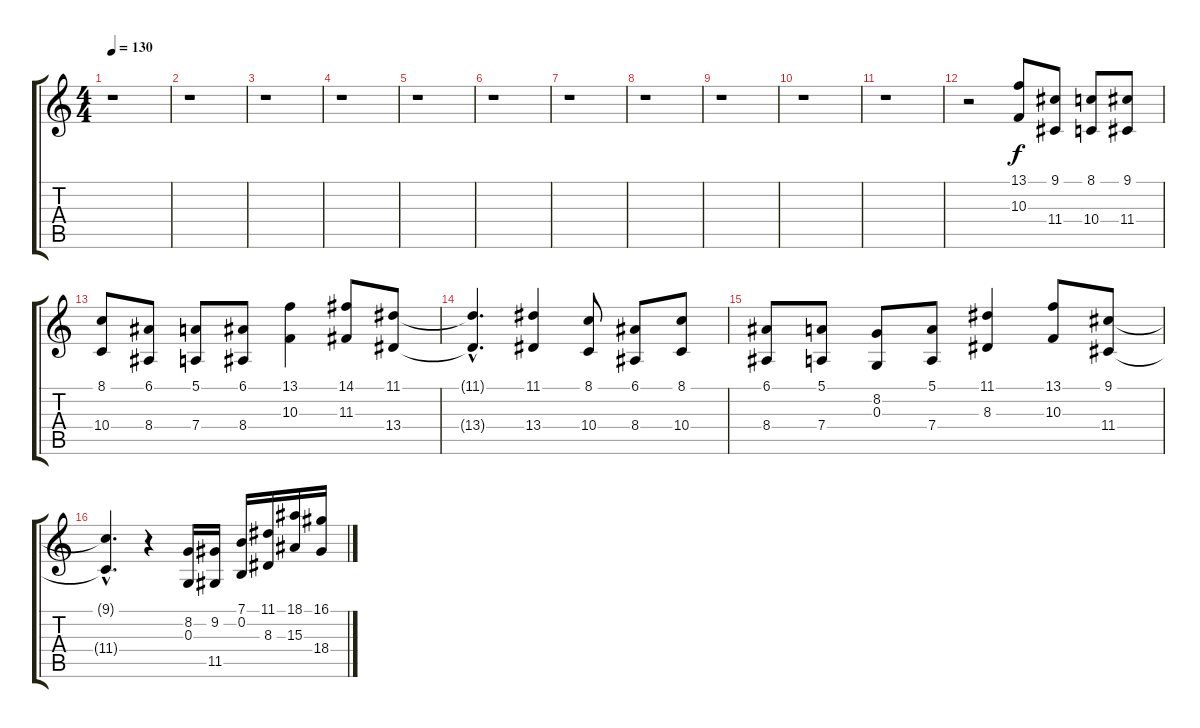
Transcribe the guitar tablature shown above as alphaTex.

\track "" {instrument electricgrandpiano}
\staff {score tabs}
\tuning (E4 B3 G3 D3 A2 E2) {hide}
\ts (4 4)
\tempo 130
\clef g2
\ks c
r.1{dy f} |
r.1 |
r.1 |
r.1 |
r.1 |
r.1 |
r.1 |
r.1 |
r.1 |
r.1 |
r.1 |
r.2 (13.1 10.3).8 (9.1 11.4).8 (8.1 10.4).8 (9.1 11.4).8 |
(8.1 10.4).8 (6.1 8.4).8 (5.1 7.4).8 (6.1 8.4).8 (13.1 10.3).4 (14.1 11.3).8 (11.1 13.4).8 |
(11.1{hac t} 13.4{hac t}).4{d} (11.1 13.4).4 (8.1 10.4).8 (6.1 8.4).8 (8.1 10.4).8 |
(6.1 8.4).8 (5.1 7.4).8 (8.2 0.3).8 (5.1 7.4).8 (11.1 8.3).4 (13.1 10.3).8 (9.1 11.4).8 |
(9.1{hac t} 11.4{hac t}).4{d} r.4 (8.2 0.3).16 (9.2 11.5).16 (7.1 0.2).16 (11.1 8.3).16 (18.1 15.3).16 (16.1 18.4).16
